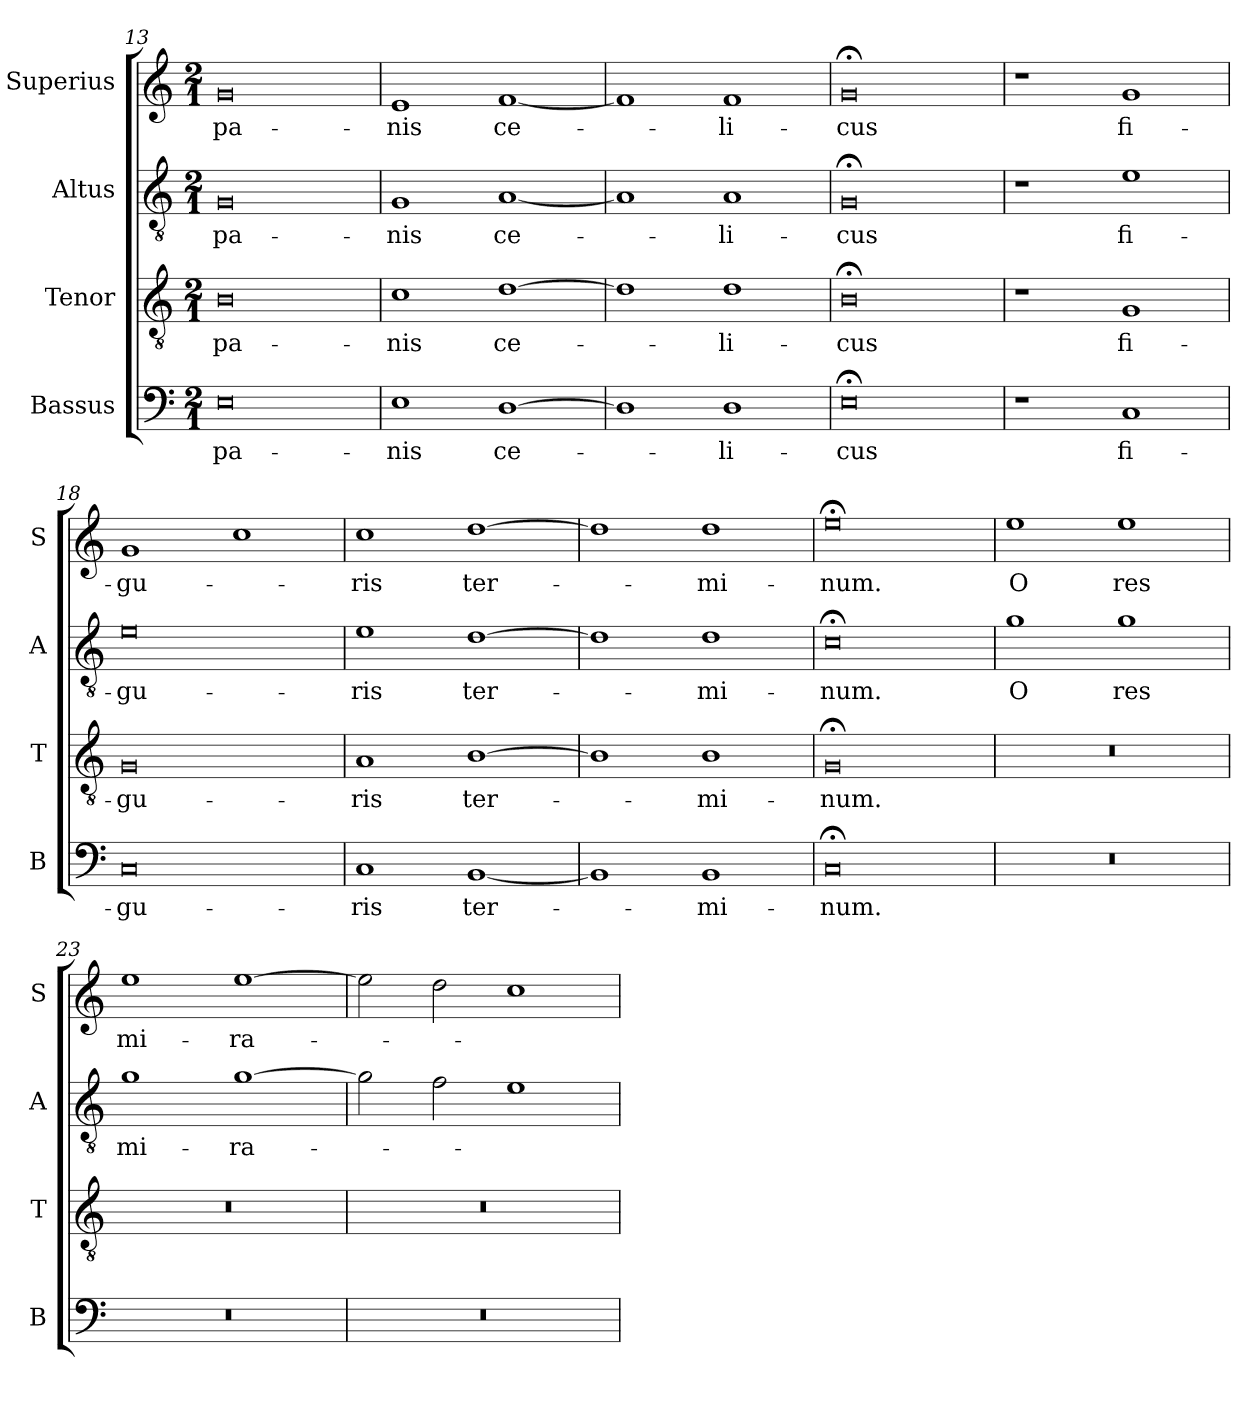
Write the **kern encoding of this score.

**kern	**text	**kern	**text	**kern	**text	**kern	**text
*part4	*part4	*part3	*part3	*part2	*part2	*part1	*part1
*staff4	*staff4	*staff3	*staff3	*staff2	*staff2	*staff1	*staff1
*I"Bassus	*	*I"Tenor	*	*I"Altus	*	*I"Superius	*
*I'B	*	*I'T	*	*I'A	*	*I'S	*
*clefF4	*	*clefGv2	*	*clefGv2	*	*clefG2	*
*k[]	*	*k[]	*	*k[]	*	*k[]	*
*M2/1	*	*M2/1	*	*M2/1	*	*M2/1	*
=13	=13	=13	=13	=13	=13	=13	=13
0E	pa-	0B	pa-	0G	pa-	0g	pa-
=14	=14	=14	=14	=14	=14	=14	=14
1E	-nis	1c	-nis	1G	-nis	1e	-nis
[1D	ce-	[1d	ce-	[1A	ce-	[1f	ce-
=15	=15	=15	=15	=15	=15	=15	=15
1D]	.	1d]	.	1A]	.	1f]	.
1D	-li-	1d	-li-	1A	-li-	1f	-li-
=16	=16	=16	=16	=16	=16	=16	=16
0E;<	-cus	0B;<	-cus	0G;<	-cus	0g;<	-cus
=17	=17	=17	=17	=17	=17	=17	=17
1r	.	1r	.	1r	.	1r	.
1C	fi-	1G	fi-	1e	fi-	1g	fi-
=18	=18	=18	=18	=18	=18	=18	=18
0C	-gu-	0G	-gu-	0e	-gu-	1g	-gu-
.	.	.	.	.	.	1cc	.
=19	=19	=19	=19	=19	=19	=19	=19
1C	-ris	1A	-ris	1e	-ris	1cc	-ris
[1BB	ter-	[1B	ter-	[1d	ter-	[1dd	ter-
=20	=20	=20	=20	=20	=20	=20	=20
1BB]	.	1B]	.	1d]	.	1dd]	.
1BB	-mi-	1B	-mi-	1d	-mi-	1dd	-mi-
=21	=21	=21	=21	=21	=21	=21	=21
0C;<	-num.	0G;<	-num.	0c;<	-num.	0ee;<	-num.
=22	=22	=22	=22	=22	=22	=22	=22
0r	.	0r	.	1g	O	1ee	O
.	.	.	.	1g	res	1ee	res
=23	=23	=23	=23	=23	=23	=23	=23
0r	.	0r	.	1g	mi-	1ee	mi-
.	.	.	.	[1g	-ra-	[1ee	-ra-
=24	=24	=24	=24	=24	=24	=24	=24
0r	.	0r	.	2g]	.	2ee]	.
.	.	.	.	2f	.	2dd	.
.	.	.	.	1e	.	1cc	.
=	=	=	=	=	=	=	=
*-	*-	*-	*-	*-	*-	*-	*-
